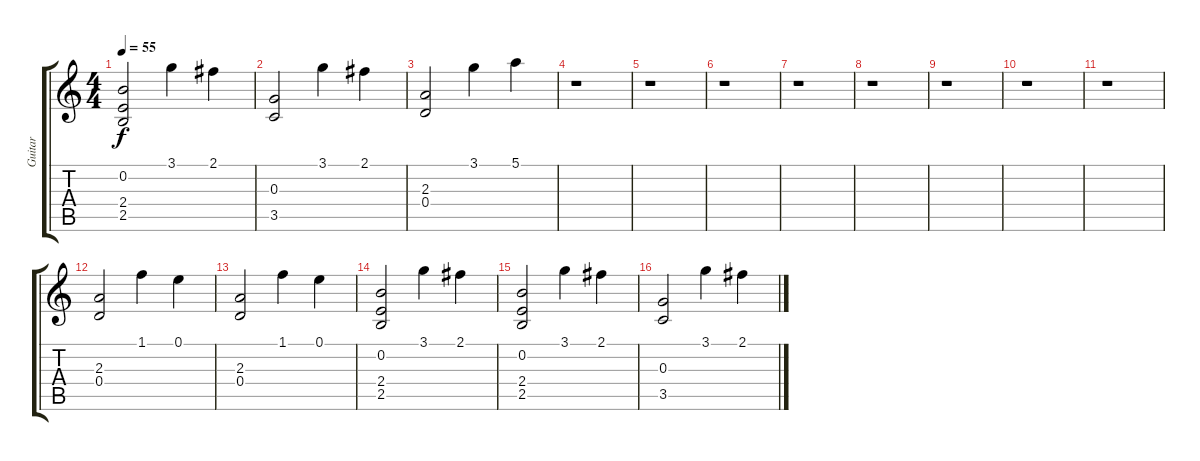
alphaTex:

\track ("Guitar" "Guitar") {instrument distortionguitar}
\staff {score tabs}
\tuning (E4 B3 G3 D3 A2 E2) {hide}
\ts (4 4)
\tempo 55
\clef g2
\ks c
(0.2 2.4 2.5).2{dy f} 3.1.4 2.1.4 |
(0.3 3.5).2 3.1.4 2.1.4 |
(2.3 0.4).2 3.1.4 5.1.4 |
r.1 |
r.1 |
r.1 |
r.1 |
r.1 |
r.1 |
r.1 |
r.1 |
(2.3 0.4).2 1.1.4 0.1.4 |
(2.3 0.4).2 1.1.4 0.1.4 |
(0.2 2.4 2.5).2 3.1.4 2.1.4 |
(0.2 2.4 2.5).2 3.1.4 2.1.4 |
(0.3 3.5).2 3.1.4 2.1.4
